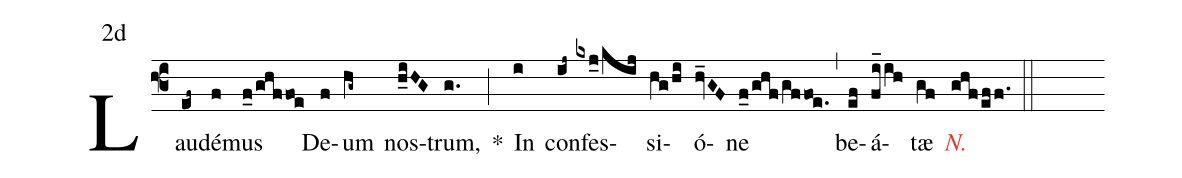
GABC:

mode:2d;
%%
(f3) Lau(ef~)dé(f)mus(f_0/ghf/foe) De(f)um(hg~) nos(h_iHG)trum,(g.) <sp>*</sp>(;) In(i) con(ij~)fes(kxj_0/kij)si(hg/hi)ó(hv_GF)ne(f_0/ghf/gffoe.) (,) be(ef)á(fi_ih)tæ(gf) <i><c>N.</c></i>(ghf/ef/f.) (::)
